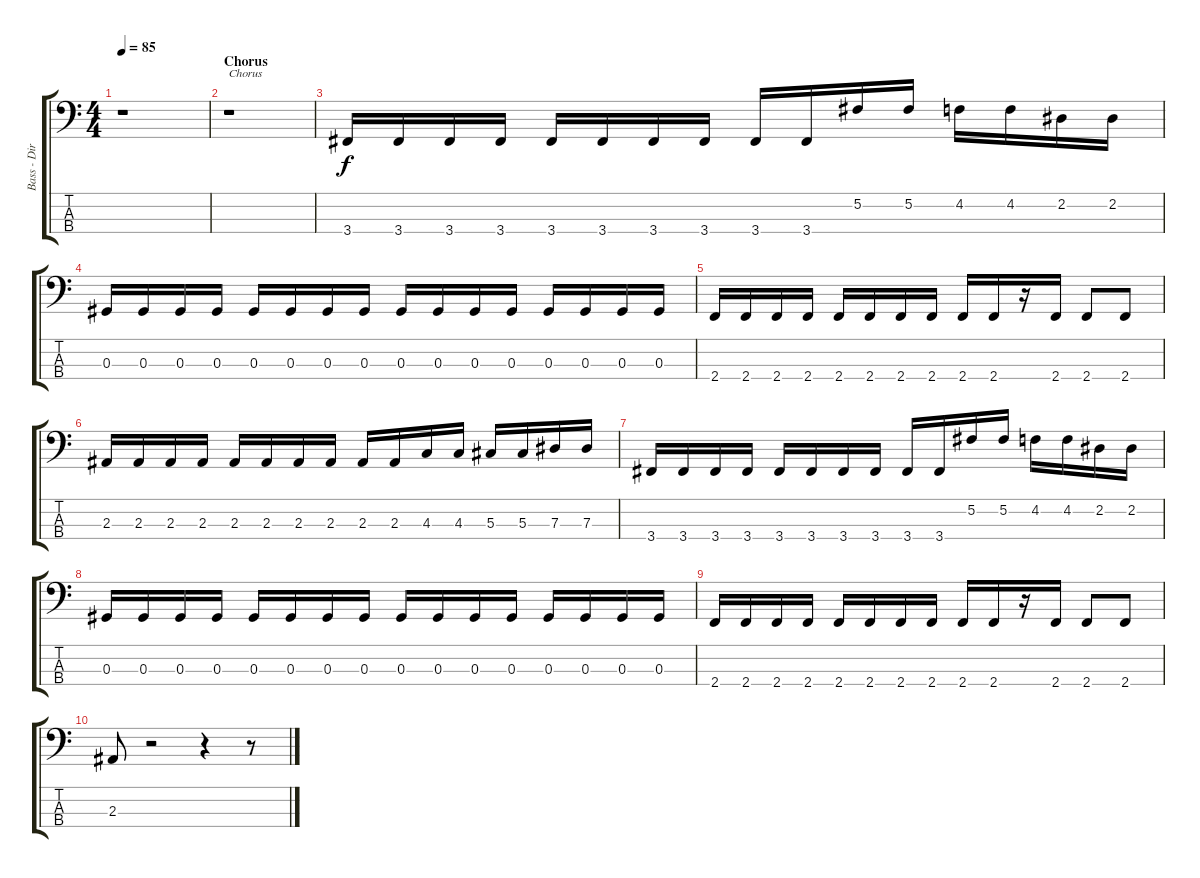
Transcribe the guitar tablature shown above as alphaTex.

\track ("Bass - Dirk Schlächter" "Bass - Dir") {instrument electricbassfinger}
\staff {score tabs}
\tuning (Gb2 Db2 Ab1 Eb1) {hide}
\ts (4 4)
\tempo 85
\clef f4
\ks c
r.1{dy f} |
\section ("" "Chorus")
r.1{txt "Chorus"} |
3.4.16 3.4.16 3.4.16 3.4.16 3.4.16 3.4.16 3.4.16 3.4.16 3.4.16 3.4.16 5.2.16 5.2.16 4.2.16 4.2.16 2.2.16 2.2.16 |
0.3.16 0.3.16 0.3.16 0.3.16 0.3.16 0.3.16 0.3.16 0.3.16 0.3.16 0.3.16 0.3.16 0.3.16 0.3.16 0.3.16 0.3.16 0.3.16 |
2.4.16 2.4.16 2.4.16 2.4.16 2.4.16 2.4.16 2.4.16 2.4.16 2.4.16 2.4.16 r.16 2.4.16 2.4.8 2.4.8 |
2.3.16 2.3.16 2.3.16 2.3.16 2.3.16 2.3.16 2.3.16 2.3.16 2.3.16 2.3.16 4.3.16 4.3.16 5.3.16 5.3.16 7.3.16 7.3.16 |
3.4.16 3.4.16 3.4.16 3.4.16 3.4.16 3.4.16 3.4.16 3.4.16 3.4.16 3.4.16 5.2.16 5.2.16 4.2.16 4.2.16 2.2.16 2.2.16 |
0.3.16 0.3.16 0.3.16 0.3.16 0.3.16 0.3.16 0.3.16 0.3.16 0.3.16 0.3.16 0.3.16 0.3.16 0.3.16 0.3.16 0.3.16 0.3.16 |
2.4.16 2.4.16 2.4.16 2.4.16 2.4.16 2.4.16 2.4.16 2.4.16 2.4.16 2.4.16 r.16 2.4.16 2.4.8 2.4.8 |
2.3.8 r.2 r.4 r.8
